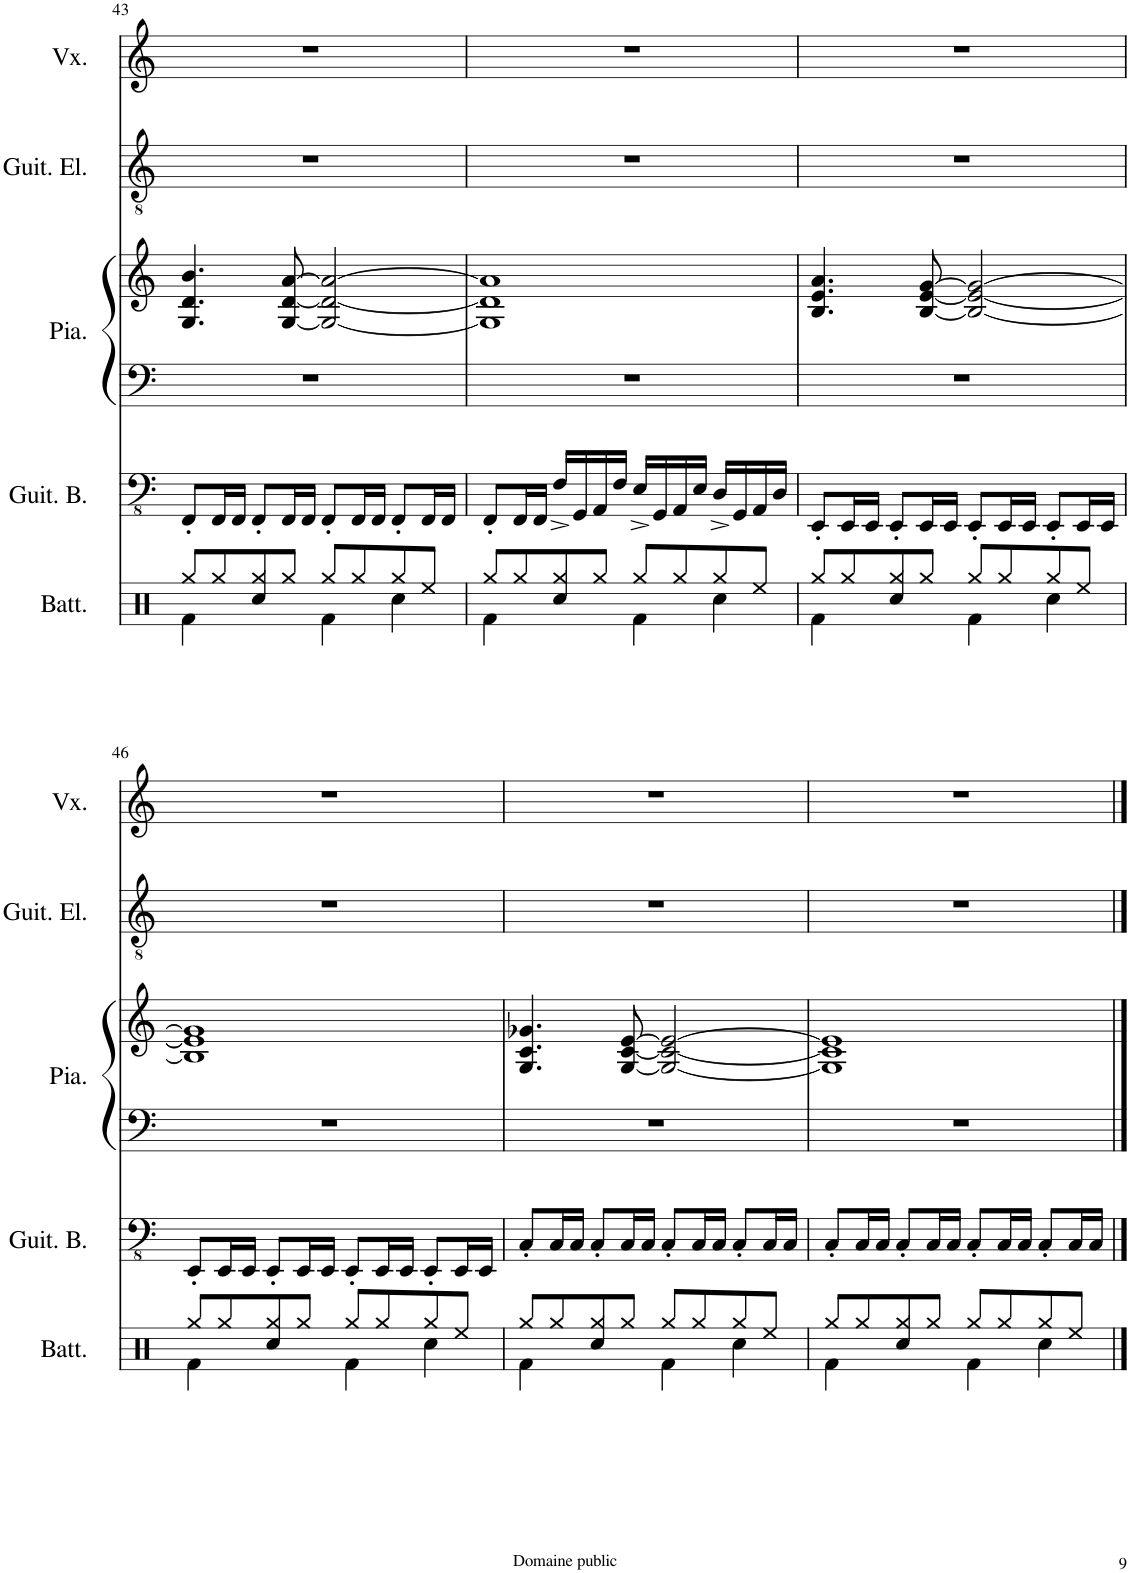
**kern	**kern	**kern	**kern	**kern	**kern
*part5	*part4	*part3	*part3	*part2	*part1
*staff6	*staff5	*staff4	*staff3	*staff2	*staff1
*I"Batterie	*I"Guitare basse	*I"Piano	*	*I"Guitare électrique	*I"Voix
*I'Batt.	*I'Guit. B.	*I'Pia.	*	*I'Guit. El.	*I'Vx.
!!LO:PB:g=z
*clefX	*clefFv4	*clefF4	*clefG2	*clefGv2	*clefG2
*k[]	*k[]	*k[]	*k[]	*k[]	*k[]
*M4/4	*M4/4	*M4/4	*M4/4	*M4/4	*M4/4
=43	=43	=43	=43	=43	=43
*^	*	*	*	*	*
8Rgg/L	4Rf\	8FFF'/L	1r	4.G/ 4.d/ 4.b/	1r	1r
8Rgg/	.	16FFF/L	.	.	.	.
.	.	16FFF/JJ	.	.	.	.
8Rgg/	4Rcc/	8FFF'/L	.	.	.	.
8Rgg/J	.	16FFF/L	.	[8G/ [8d/ [8a/	.	.
.	.	16FFF/JJ	.	.	.	.
8Rgg/L	4Rf\	8FFF'/L	.	2G/_ 2d/_ 2a/_	.	.
8Rgg/	.	16FFF/L	.	.	.	.
.	.	16FFF/JJ	.	.	.	.
8Rgg/	4Rcc\	8FFF'/L	.	.	.	.
8Ree/J	.	16FFF/L	.	.	.	.
.	.	16FFF/JJ	.	.	.	.
=44	=44	=44	=44	=44	=44	=44
8Rgg/L	4Rf\	8FFF'/L	1r	1G] 1d] 1a]	1r	1r
8Rgg/	.	16FFF/L	.	.	.	.
.	.	16FFF/JJ	.	.	.	.
8Rgg/	4Rcc/	16FF^/LL	.	.	.	.
.	.	16GGG/	.	.	.	.
8Rgg/J	.	16AAA/	.	.	.	.
.	.	16FF/JJ	.	.	.	.
8Rgg/L	4Rf\	16EE^/LL	.	.	.	.
.	.	16GGG/	.	.	.	.
8Rgg/	.	16AAA/	.	.	.	.
.	.	16EE/JJ	.	.	.	.
8Rgg/	4Rcc\	16DD^/LL	.	.	.	.
.	.	16GGG/	.	.	.	.
8Ree/J	.	16AAA/	.	.	.	.
.	.	16DD/JJ	.	.	.	.
=45	=45	=45	=45	=45	=45	=45
8Rgg/L	4Rf\	8EEE'/L	1r	4.B/ 4.e/ 4.a/	1r	1r
8Rgg/	.	16EEE/L	.	.	.	.
.	.	16EEE/JJ	.	.	.	.
8Rgg/	4Rcc/	8EEE'/L	.	.	.	.
8Rgg/J	.	16EEE/L	.	[8B/ [8e/ [8g/	.	.
.	.	16EEE/JJ	.	.	.	.
8Rgg/L	4Rf\	8EEE'/L	.	2B/_ 2e/_ 2g/_	.	.
8Rgg/	.	16EEE/L	.	.	.	.
.	.	16EEE/JJ	.	.	.	.
8Rgg/	4Rcc\	8EEE'/L	.	.	.	.
8Ree/J	.	16EEE/L	.	.	.	.
.	.	16EEE/JJ	.	.	.	.
!!LO:LB:g=z
=46	=46	=46	=46	=46	=46	=46
8Rgg/L	4Rf\	8EEE'/L	1r	1B] 1e] 1g]	1r	1r
8Rgg/	.	16EEE/L	.	.	.	.
.	.	16EEE/JJ	.	.	.	.
8Rgg/	4Rcc/	8EEE'/L	.	.	.	.
8Rgg/J	.	16EEE/L	.	.	.	.
.	.	16EEE/JJ	.	.	.	.
8Rgg/L	4Rf\	8EEE'/L	.	.	.	.
8Rgg/	.	16EEE/L	.	.	.	.
.	.	16EEE/JJ	.	.	.	.
8Rgg/	4Rcc\	8EEE'/L	.	.	.	.
8Ree/J	.	16EEE/L	.	.	.	.
.	.	16EEE/JJ	.	.	.	.
=47	=47	=47	=47	=47	=47	=47
8Rgg/L	4Rf\	8CC'/L	1r	4.G/ 4.c/ 4.g-X/	1r	1r
8Rgg/	.	16CC/L	.	.	.	.
.	.	16CC/JJ	.	.	.	.
8Rgg/	4Rcc/	8CC'/L	.	.	.	.
8Rgg/J	.	16CC/L	.	[8G/ [8c/ [8e/	.	.
.	.	16CC/JJ	.	.	.	.
8Rgg/L	4Rf\	8CC'/L	.	2G/_ 2c/_ 2e/_	.	.
8Rgg/	.	16CC/L	.	.	.	.
.	.	16CC/JJ	.	.	.	.
8Rgg/	4Rcc\	8CC'/L	.	.	.	.
8Ree/J	.	16CC/L	.	.	.	.
.	.	16CC/JJ	.	.	.	.
=48	=48	=48	=48	=48	=48	=48
8Rgg/L	4Rf\	8CC'/L	1r	1G] 1c] 1e]	1r	1r
8Rgg/	.	16CC/L	.	.	.	.
.	.	16CC/JJ	.	.	.	.
8Rgg/	4Rcc/	8CC'/L	.	.	.	.
8Rgg/J	.	16CC/L	.	.	.	.
.	.	16CC/JJ	.	.	.	.
8Rgg/L	4Rf\	8CC'/L	.	.	.	.
8Rgg/	.	16CC/L	.	.	.	.
.	.	16CC/JJ	.	.	.	.
8Rgg/	4Rcc\	8CC'/L	.	.	.	.
8Ree/J	.	16CC/L	.	.	.	.
.	.	16CC/JJ	.	.	.	.
*v	*v	*	*	*	*	*
==	==	==	==	==	==
*-	*-	*-	*-	*-	*-
